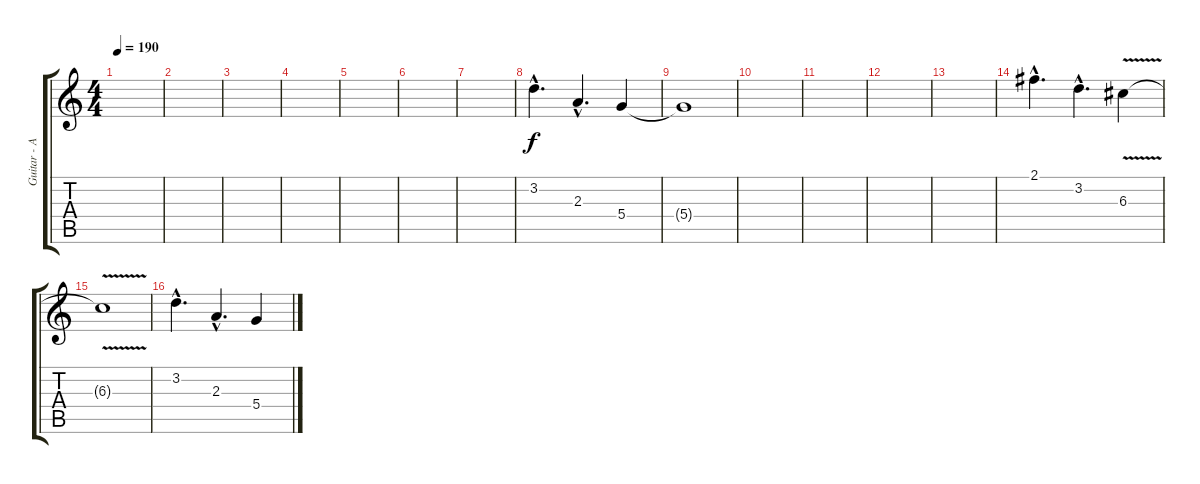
\track ("Guitar - Antti Lindholm" "Guitar - A") {instrument distortionguitar}
\staff {score tabs}
\tuning (E4 B3 G3 D3 A2 D2) {hide}
\ts (4 4)
\tempo 190
\clef g2
\ks c
|
|
|
|
|
|
|
3.2{hac}.4{d} 2.3{hac}.4{d} 5.4.4 |
5.4{t}.1 |
|
|
|
|
2.1{hac}.4{d volume 16 instrument overdrivenguitar} 3.2{hac}.4{d} 6.3{v}.4 |
6.3{t}.1 |
3.2{hac}.4{d instrument distortionguitar} 2.3{hac}.4{d} 5.4.4
